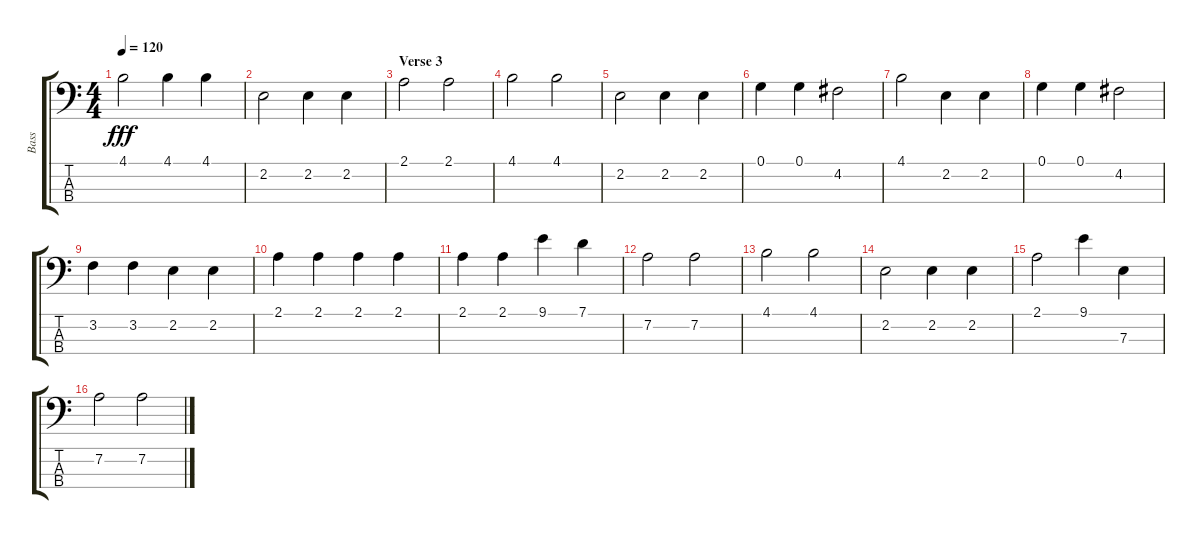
\track ("Bass" "Bass") {instrument electricbassfinger}
\staff {score tabs}
\tuning (G2 D2 A1 E1) {hide}
\ts (4 4)
\tempo 120
\clef f4
\ks c
4.1.2{dy fff} 4.1.4 4.1.4 |
2.2.2 2.2.4 2.2.4 |
\section ("" "Verse 3")
2.1.2 2.1.2 |
4.1.2 4.1.2 |
2.2.2 2.2.4 2.2.4 |
0.1.4 0.1.4 4.2.2 |
4.1.2 2.2.4 2.2.4 |
0.1.4 0.1.4 4.2.2 |
3.2.4 3.2.4 2.2.4 2.2.4 |
2.1.4 2.1.4 2.1.4 2.1.4 |
2.1.4 2.1.4 9.1.4 7.1.4 |
7.2.2 7.2.2 |
4.1.2 4.1.2 |
2.2.2 2.2.4 2.2.4 |
2.1.2 9.1.4 7.3.4 |
7.2.2 7.2.2
